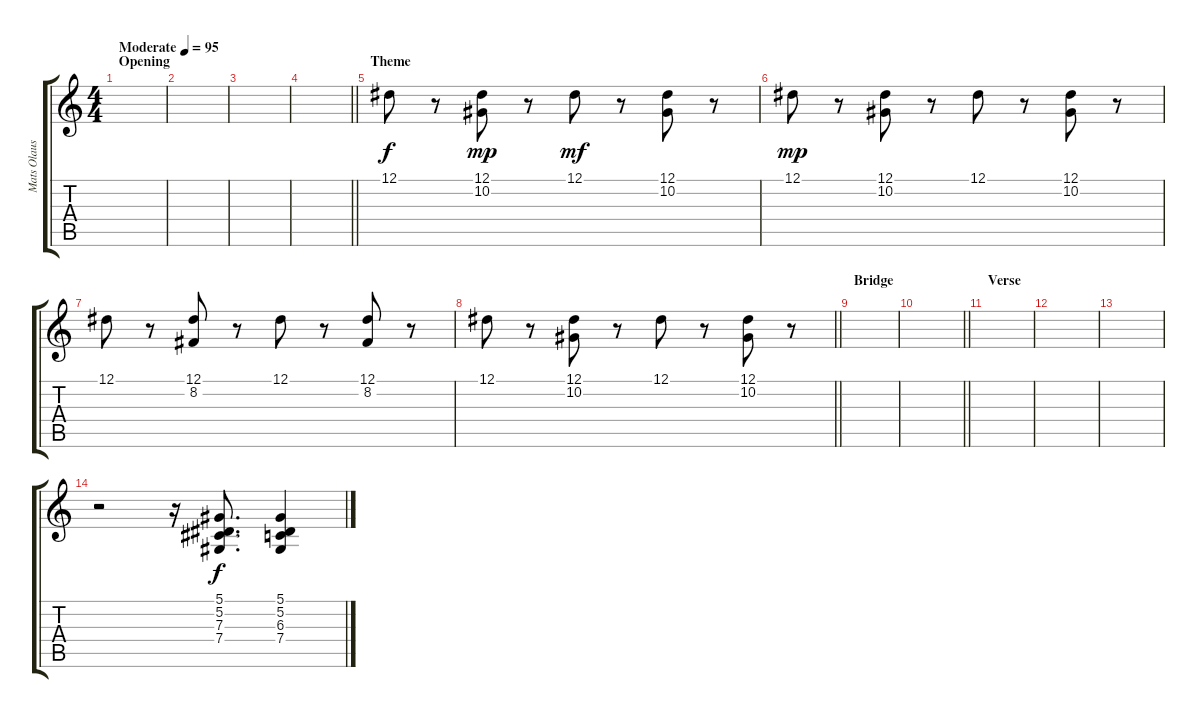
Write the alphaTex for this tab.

\track ("Mats Olausson" "Mats Olaus") {instrument stringensemble1}
\staff {score tabs}
\tuning (Eb4 Bb3 Gb3 Db3 Ab2 Eb2) {hide}
\ts (4 4)
\section ("" "Opening")
\tempo (95 "Moderate")
\clef g2
\ks c
|
|
|
\barLineRight lightlight
|
\section ("" "Theme")
12.1.8 r.8 (12.1 10.2).8{dy mp} r.8 12.1.8{dy mf} r.8 (12.1 10.2).8 r.8 |
12.1.8{dy mp} r.8 (12.1 10.2).8 r.8 12.1.8 r.8 (12.1 10.2).8 r.8 |
12.1.8 r.8 (12.1 8.2).8 r.8 12.1.8 r.8 (12.1 8.2).8 r.8 |
\barLineRight lightlight
12.1.8 r.8 (12.1 10.2).8 r.8 12.1.8 r.8 (12.1 10.2).8 r.8 |
\section ("" "Bridge")
|
\barLineRight lightlight
|
\section ("" "Verse")
|
|
|
r.2 r.16 (5.1 5.2 7.3 7.4).8{d dy f} (5.1 5.2 6.3 7.4).4
